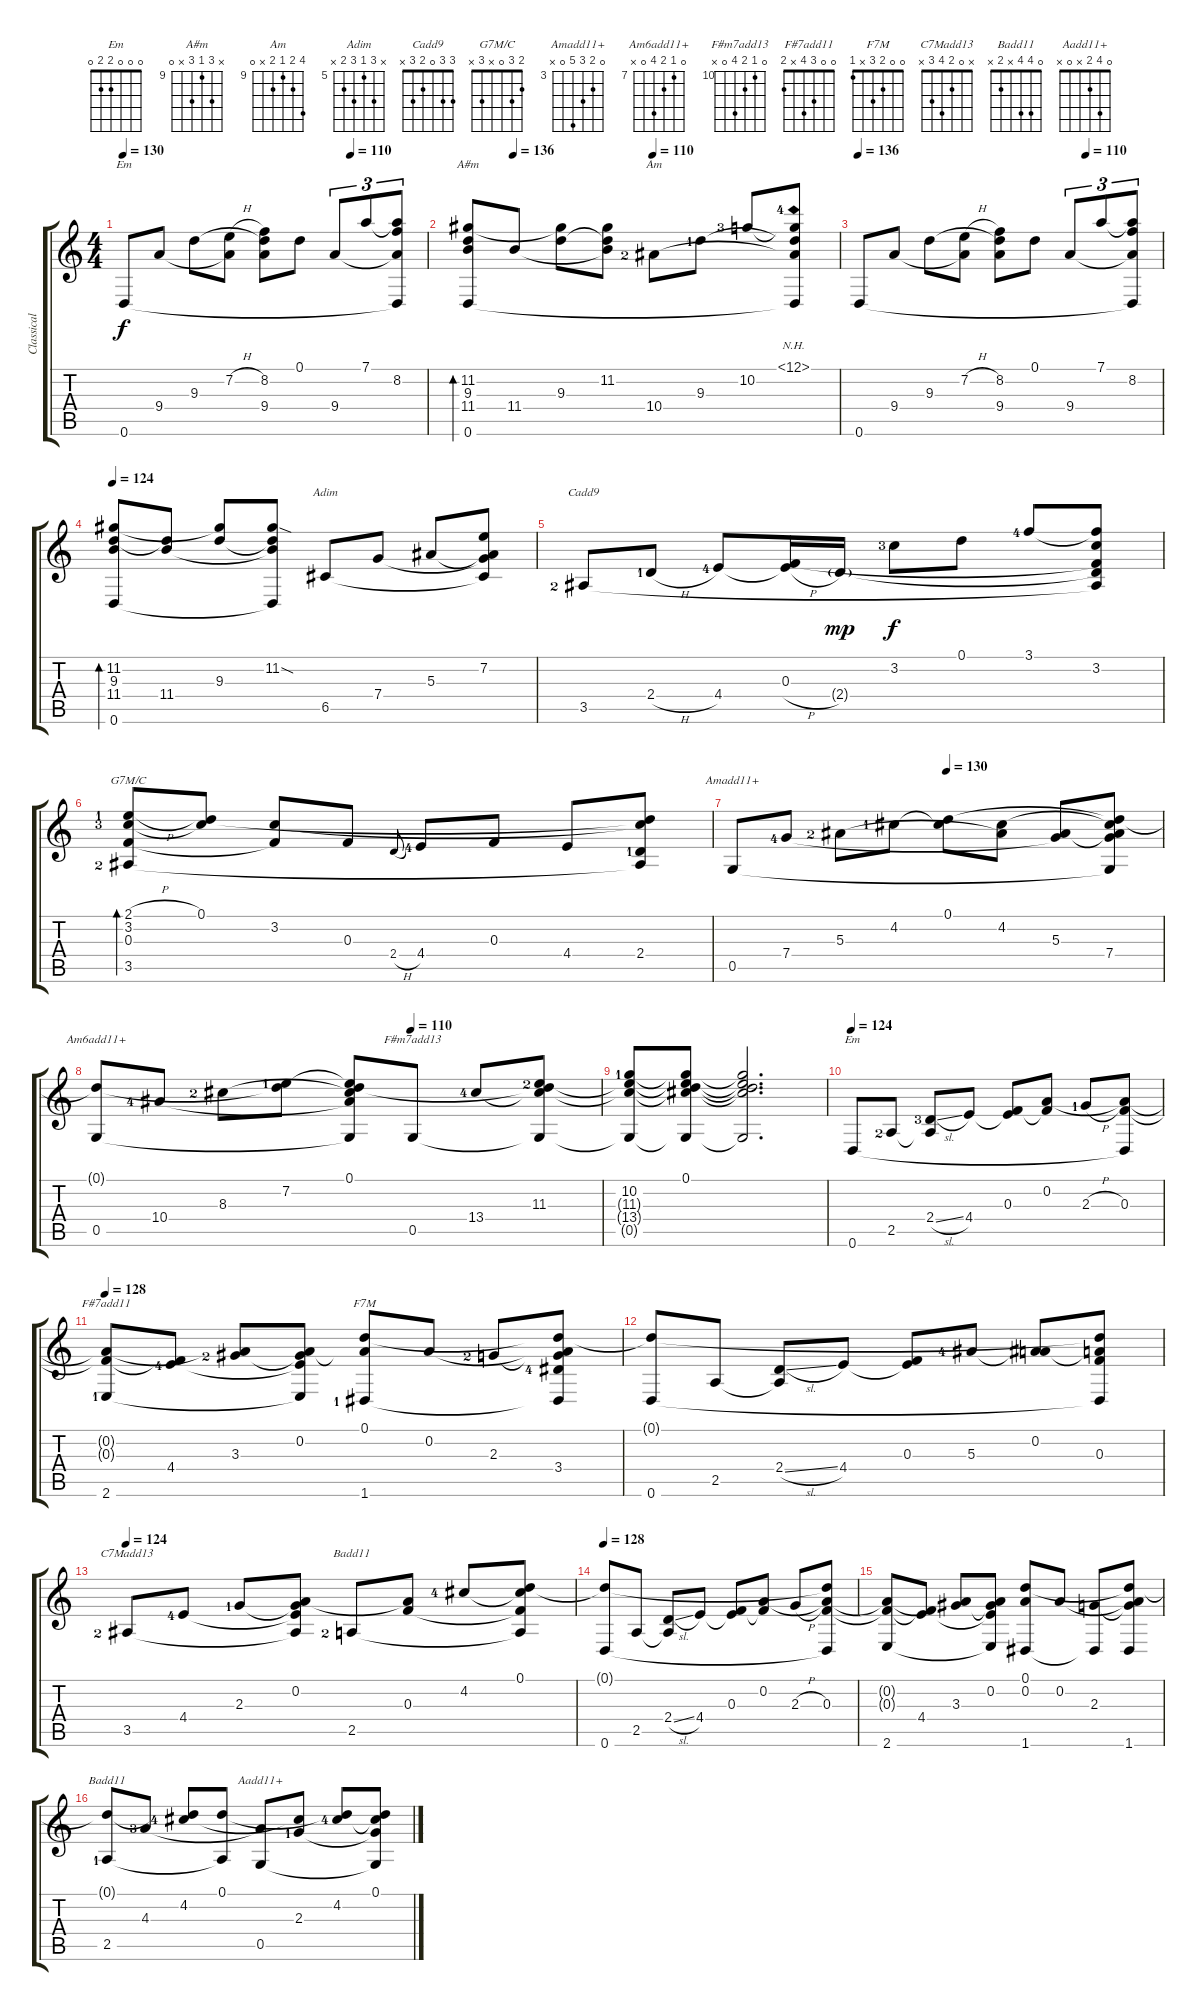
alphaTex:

\track ("Classical Guitar" "Classical ") {instrument acousticguitarnylon}
\staff {score tabs}
\tuning (D4 A3 F3 C3 G2 D2) {hide}
\chord ("Em" 7 8 9 9 x 0) {firstfret 7}
\chord ("A#m" x 11 9 11 x 0) {firstfret 9}
\chord ("Am" 12 10 9 10 x 0) {firstfret 9}
\chord ("Adim" x 7 5 7 6 x) {firstfret 5}
\chord ("Cadd9" 3 3 0 2 3 x)
\chord ("G7M/C" 2 3 0 x 3 x)
\chord ("Amadd11+" 0 4 5 7 0 x) {firstfret 3}
\chord ("Am6add11+" 0 7 8 10 0 x) {firstfret 7}
\chord ("F#m7add13" 0 10 11 13 0 x) {firstfret 10}
\chord ("Em" 0 0 0 2 2 0)
\chord ("F#7add11" 0 0 3 4 x 2)
\chord ("F7M" 0 0 2 3 x 1)
\chord ("C7Madd13" x 0 2 4 3 x)
\chord ("Badd11" 0 4 0 x 2 x)
\chord ("Badd11" 0 4 4 x 2 x)
\chord ("Aadd11+" 0 4 2 x 0 x)
\ts (4 4)
\tempo 130
\tempo (110 0.75)
\clef g2
\ks c
0.6.8{ch "Em" dy f} 9.4.8 9.3.8 (7.2{h} 9.4{t}).8 (8.2 9.3{t} 9.4).8 0.1.8 9.4.8{tu (3 2)} 7.1.8{tu (3 2)} (7.1{t} 8.2 9.4{t} 0.6{t}).8{tu (3 2)} |
\tempo (136 0.125)
\tempo (110 0.5)
(11.2 9.3 11.4 0.6).8{bd 240 ch "A#m"} 11.4.8 (11.2{t} 9.3).8 (11.2 9.3{t} 11.4{t}).8 10.4{lf 3}.8{ch "Am"} 9.3{lf 2}.8 10.2{lf 4}.8 (12.1{nh lf 5} 10.2{t} 9.3{t} 10.4{t} 0.6{t}).8 |
\tempo 136
\tempo (110 0.75)
0.6.8 9.4.8 9.3.8 (7.2{h} 9.4{t}).8 (8.2 9.3{t} 9.4).8 0.1.8 9.4.8{tu (3 2)} 7.1.8{tu (3 2)} (7.1{t} 8.2 9.4{t} 0.6{t}).8{tu (3 2)} |
\tempo 124
(11.2 9.3 11.4 0.6).8{bd 240} (9.3{t} 11.4).8 (11.2{t} 9.3).8 (11.2{sod} 9.3{t} 11.4{t} 0.6{t}).8 6.5.8{ch "Adim"} 7.4.8 5.3.8 (7.2 5.3{t} 7.4{t} 6.5{t}).8 |
3.5{lf 3}.8{ch "Cadd9"} 2.4{h lf 2}.8 4.4{lf 5}.8 (0.3 4.4{h t}).16 2.4{g}.16{dy mp} 3.2{lf 4}.8{dy f} 0.1.8 3.1{lf 5}.8 (3.1{t} 3.2 0.3{t} 2.4{t} 3.5{t}).8 |
(2.1{h lf 2} 3.2{lf 4} 0.3 3.5{lf 3}).8{bd 240 ch "G7M/C"} (0.1 3.2{t}).8 (3.2 0.3{t}).8 0.3.8 2.4{h}.8{gr onbeat} 4.4{lf 5}.8 0.3.8 4.4.8 (0.1{t} 3.2{t} 2.4{lf 2} 3.5{t}).8 |
\tempo (130 0.5)
0.5.8{ch "Amadd11+"} 7.4{lf 5}.8 5.3{lf 3}.8 4.2{lf 2}.8 (0.1 4.2{t}).8 (4.2 5.3{t}).8 (5.3 7.4{t}).8 (0.1{t} 4.2{t} 5.3{t} 7.4 0.5{t}).8 |
\tempo (110 0.625)
(0.1{t} 0.5).8{ch "Am6add11+"} 10.4{lf 5}.8 8.3{lf 3}.8 (0.1{t} 7.2{lf 2}).8 (0.1 7.2{t} 8.3{t} 10.4{t} 0.5{t}).8 0.5.8{ch "F#m7add13"} 13.4{lf 5}.8 (0.1{t} 11.3{lf 3} 13.4{t} 0.5{t}).8 |
(10.2{lf 2} 11.3{t} 13.4{t} 0.5{t}).8 (0.1 10.2{t} 11.3{t} 13.4{t} 0.5{t}).8 (0.1{t} 10.2{t} 11.3{t} 13.4{t} 0.5{t}).2{d} |
\tempo 124
0.6.8{ch "Em"} 2.5{lf 3}.8 (2.4{sl lf 4} 2.5{t}).8 4.4.8 (0.3 4.4{t}).8 (0.2 0.3{t}).8 2.3{h lf 2}.8 (0.2{t} 0.3 0.6{t}).8 |
\tempo 128
(0.2{t} 0.3{t} 2.6{lf 2}).8{ch "F#7add11"} (0.3{t} 4.4{lf 5}).8 (0.2{t} 3.3{lf 3}).8 (0.2 3.3{t} 4.4{t} 2.6{t}).8 (0.1 0.2{t} 1.6{lf 2}).8{ch "F7M"} 0.2.8 2.3{lf 3}.8 (0.1{t} 0.2{t} 2.3{t} 3.4{lf 5} 1.6{t}).8 |
(0.1{t} 0.6).8 2.5.8 (2.4{sl} 2.5{t}).8 4.4.8 (0.3 4.4{t}).8 5.3{lf 5}.8 (0.2 5.3{t}).8 (0.1{t} 0.2{t} 0.3 0.6{t}).8 |
\tempo 124
3.5{lf 3}.8{ch "C7Madd13"} 4.4{lf 5}.8 2.3{lf 2}.8 (0.2 2.3{t} 4.4{t} 3.5{t}).8 2.5{lf 3}.8{ch "Badd11"} (0.2{t} 0.3).8 4.2{lf 5}.8 (0.1 4.2{t} 0.3{t} 2.5{t}).8 |
\tempo 128
(0.1{t} 0.6).8 2.5.8 (2.4{sl} 2.5{t}).8 4.4.8 (0.3 4.4{t}).8 (0.2 0.3{t}).8 2.3{h}.8 (0.1{t} 0.2{t} 0.3 0.6{t}).8 |
(0.2{t} 0.3{t} 2.6).8 (0.3{t} 4.4).8 (0.2{t} 3.3).8 (0.2 3.3{t} 4.4{t} 2.6{t}).8 (0.1 0.2 1.6).8 0.2.8 (2.3 1.6{t}).8 (0.1{t} 0.2{t} 2.3{t} 1.6).8 |
(0.1{t} 2.5{lf 2}).8{ch "Badd11"} 4.3{lf 4}.8 (0.1{t} 4.2{lf 5}).8 (0.1 2.5{t}).8 (4.3{t} 0.5).8{ch "Aadd11+"} (4.2{t} 2.3{lf 2}).8 (0.1{t} 4.2{lf 5}).8 (0.1 4.2{t} 2.3{t} 0.5{t}).8
